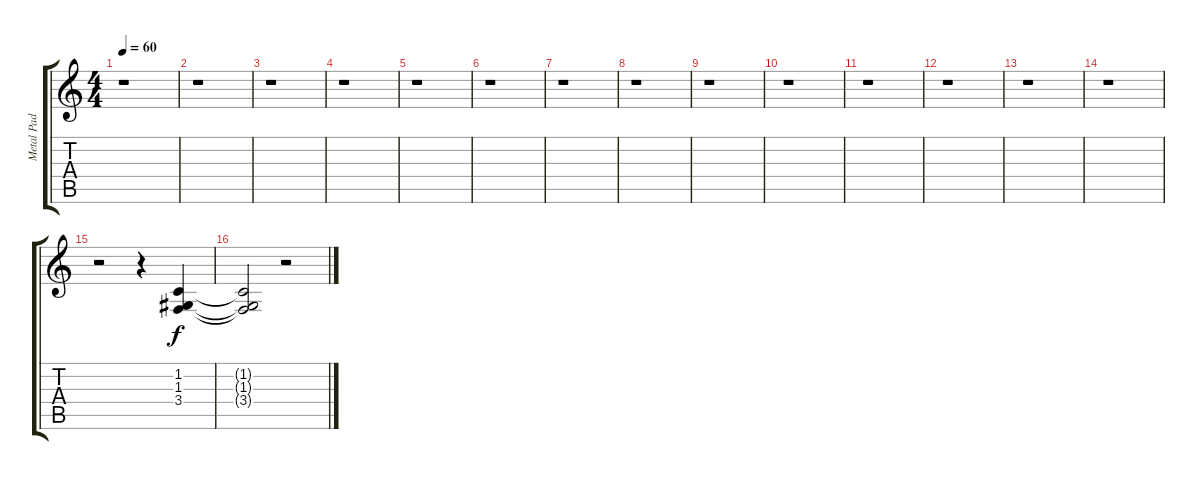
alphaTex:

\track ("Metal Pad" "Metal Pad") {instrument pad6metallic}
\staff {score tabs}
\tuning (E4 B3 G3 D3 A2 E2) {hide}
\ts (4 4)
\tempo 60
\clef g2
\ks c
r.1{dy f} |
r.1 |
r.1 |
r.1 |
r.1 |
r.1 |
r.1 |
r.1 |
r.1 |
r.1 |
r.1 |
r.1 |
r.1 |
r.1 |
r.2 r.4 (1.2 1.3 3.4).4 |
(1.2{t} 1.3{t} 3.4{t}).2 r.2
